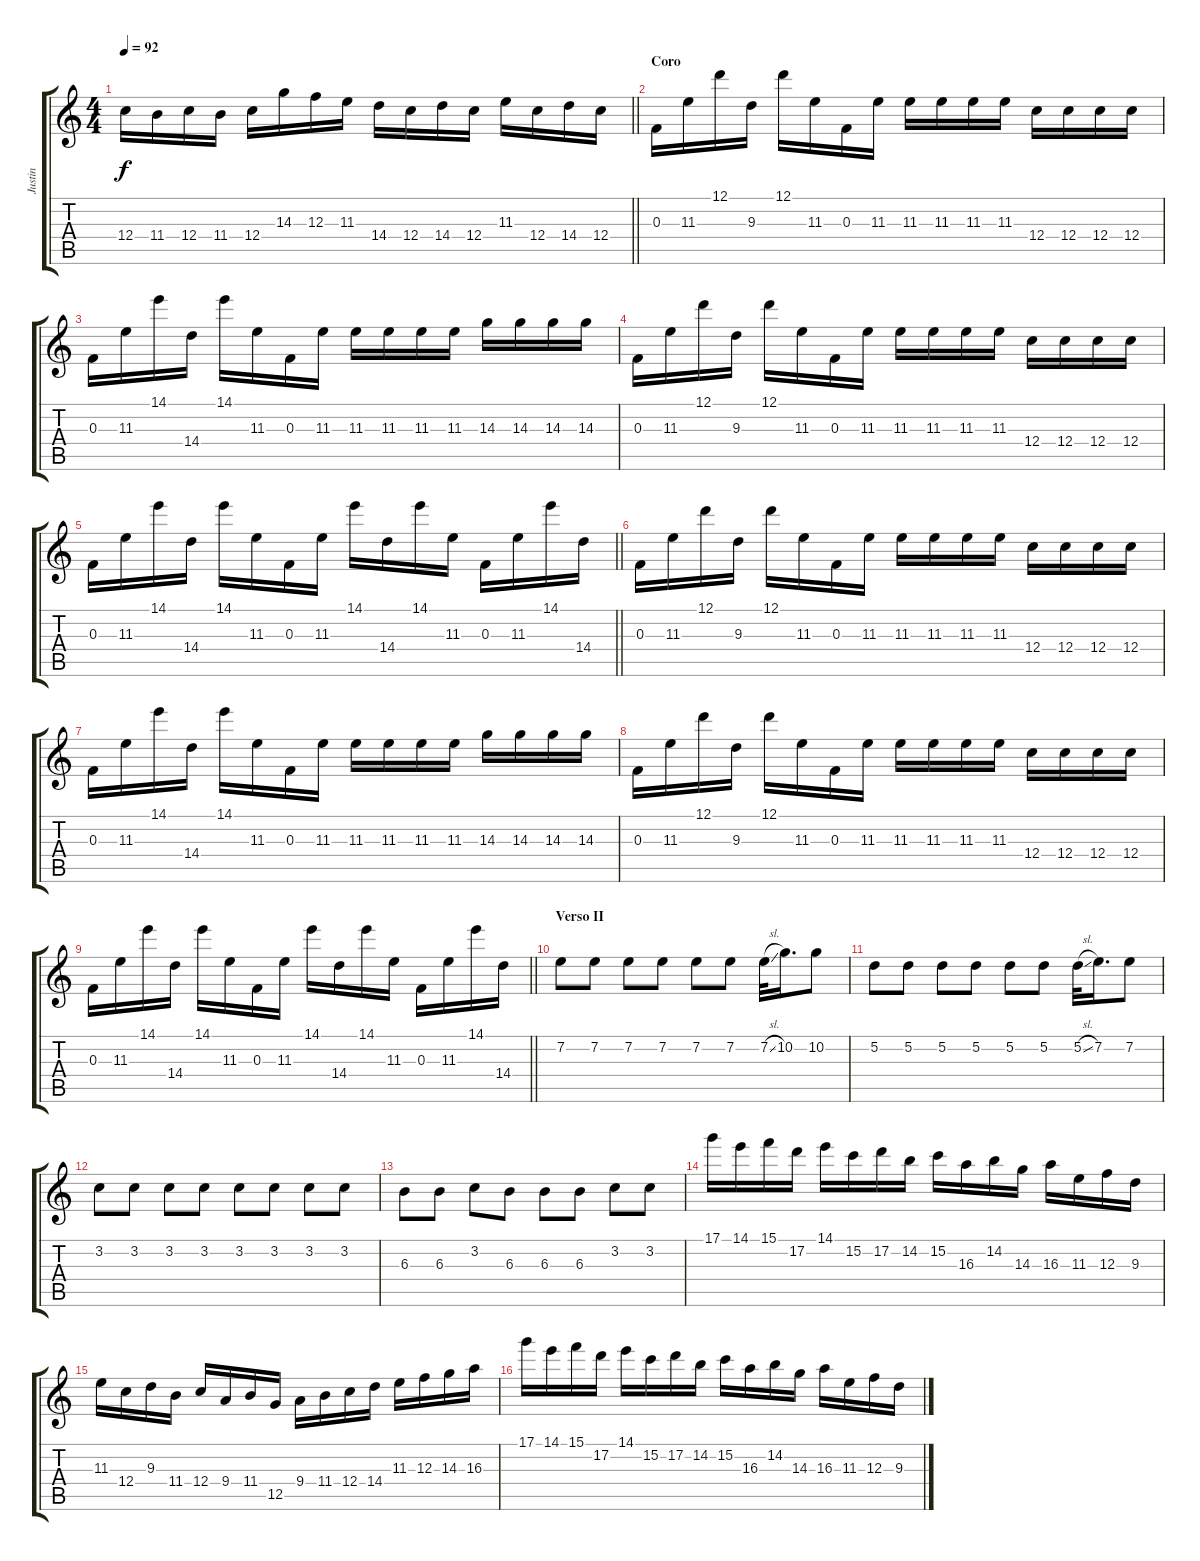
\track ("Justin" "Justin") {instrument distortionguitar}
\staff {score tabs}
\tuning (D4 A3 F3 C3 G2 D2) {hide}
\ts (4 4)
\tempo 92
\clef g2
\barLineRight lightlight
\ks c
12.4.16{dy f} 11.4.16 12.4.16 11.4.16 12.4.16 14.3.16 12.3.16 11.3.16 14.4.16 12.4.16 14.4.16 12.4.16 11.3.16 12.4.16 14.4.16 12.4.16 |
\section ("" "Coro")
0.3.16{volume 16} 11.3.16 12.1.16 9.3.16 12.1.16 11.3.16 0.3.16 11.3.16 11.3.16 11.3.16 11.3.16 11.3.16 12.4.16 12.4.16 12.4.16 12.4.16 |
0.3.16 11.3.16 14.1.16 14.4.16 14.1.16 11.3.16 0.3.16 11.3.16 11.3.16 11.3.16 11.3.16 11.3.16 14.3.16 14.3.16 14.3.16 14.3.16 |
0.3.16 11.3.16 12.1.16 9.3.16 12.1.16 11.3.16 0.3.16 11.3.16 11.3.16 11.3.16 11.3.16 11.3.16 12.4.16 12.4.16 12.4.16 12.4.16 |
\barLineRight lightlight
0.3.16 11.3.16 14.1.16 14.4.16 14.1.16 11.3.16 0.3.16 11.3.16 14.1.16 14.4.16 14.1.16 11.3.16 0.3.16 11.3.16 14.1.16 14.4.16 |
0.3.16 11.3.16 12.1.16 9.3.16 12.1.16 11.3.16 0.3.16 11.3.16 11.3.16 11.3.16 11.3.16 11.3.16 12.4.16 12.4.16 12.4.16 12.4.16 |
0.3.16 11.3.16 14.1.16 14.4.16 14.1.16 11.3.16 0.3.16 11.3.16 11.3.16 11.3.16 11.3.16 11.3.16 14.3.16 14.3.16 14.3.16 14.3.16 |
0.3.16 11.3.16 12.1.16 9.3.16 12.1.16 11.3.16 0.3.16 11.3.16 11.3.16 11.3.16 11.3.16 11.3.16 12.4.16 12.4.16 12.4.16 12.4.16 |
\barLineRight lightlight
0.3.16 11.3.16 14.1.16 14.4.16 14.1.16 11.3.16 0.3.16 11.3.16 14.1.16 14.4.16 14.1.16 11.3.16 0.3.16 11.3.16 14.1.16 14.4.16 |
\section ("" "Verso II")
7.2.8{volume 12} 7.2.8 7.2.8 7.2.8 7.2.8 7.2.8 7.2{sl}.32 10.2.16{d} 10.2.8 |
5.2.8 5.2.8 5.2.8 5.2.8 5.2.8 5.2.8 5.2{sl}.32 7.2.16{d} 7.2.8 |
3.2.8 3.2.8 3.2.8 3.2.8 3.2.8 3.2.8 3.2.8 3.2.8 |
6.3.8 6.3.8 3.2.8 6.3.8 6.3.8 6.3.8 3.2.8 3.2.8 |
17.1.16 14.1.16 15.1.16 17.2.16 14.1.16 15.2.16 17.2.16 14.2.16 15.2.16 16.3.16 14.2.16 14.3.16 16.3.16 11.3.16 12.3.16 9.3.16 |
11.3.16 12.4.16 9.3.16 11.4.16 12.4.16 9.4.16 11.4.16 12.5.16 9.4.16 11.4.16 12.4.16 14.4.16 11.3.16 12.3.16 14.3.16 16.3.16 |
17.1.16 14.1.16 15.1.16 17.2.16 14.1.16 15.2.16 17.2.16 14.2.16 15.2.16 16.3.16 14.2.16 14.3.16 16.3.16 11.3.16 12.3.16 9.3.16
